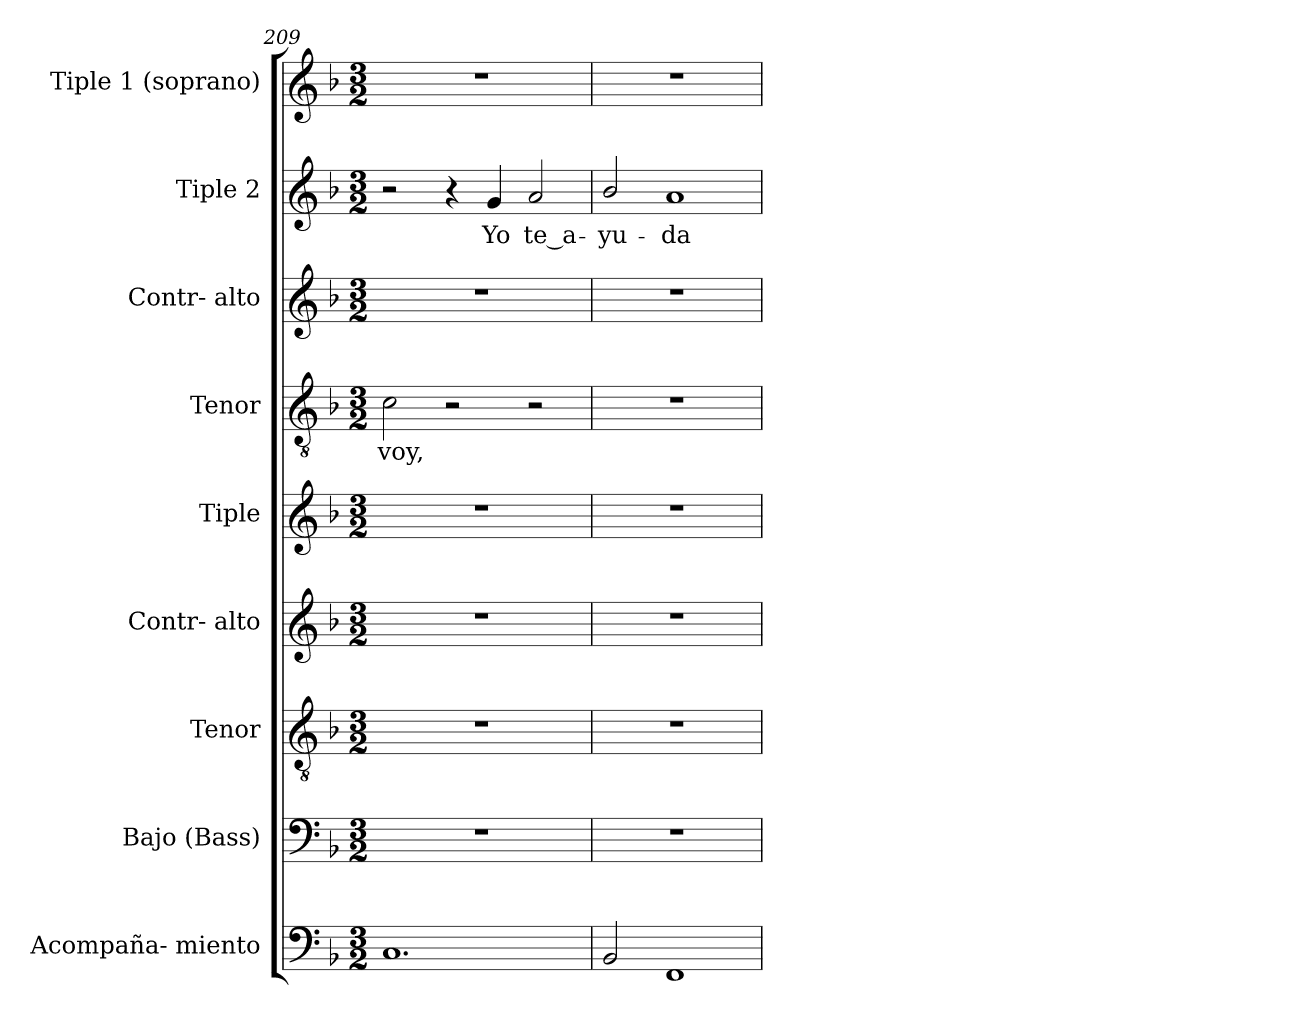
**kern	**kern	**kern	**kern	**kern	**kern	**text	**kern	**kern	**text	**kern
*part9	*part8	*part7	*part6	*part5	*part4	*part4	*part3	*part2	*part2	*part1
*staff9	*staff8	*staff7	*staff6	*staff5	*staff4	*staff4	*staff3	*staff2	*staff2	*staff1
*I"Acompaña- miento	*I"Bajo (Bass)	*I"Tenor	*I"Contr- alto	*I"Tiple	*I"Tenor	*	*I"Contr- alto	*I"Tiple 2	*	*I"Tiple 1 (soprano)
*	*I'B.	*I'T.	*I'A.	*	*I'T.	*	*I'A.	*	*	*I'S.
!!LO:LB:g=z
*clefF4	*clefF4	*clefGv2	*clefG2	*clefG2	*clefGv2	*	*clefG2	*clefG2	*	*clefG2
*	*	*ITrd7c12	*	*	*ITrd7c12	*	*	*	*	*
*k[b-]	*k[b-]	*k[b-]	*k[b-]	*k[b-]	*k[b-]	*	*k[b-]	*k[b-]	*	*k[b-]
*F:	*F:	*F:	*F:	*F:	*F:	*	*F:	*F:	*	*F:
*M3/2	*M3/2	*M3/2	*M3/2	*M3/2	*M3/2	*	*M3/2	*M3/2	*	*M3/2
=209	=209	=209	=209	=209	=209	=209	=209	=209	=209	=209
!	!LO:N:vis=1	!LO:N:vis=1	!LO:N:vis=1	!LO:N:vis=1	!	!	!	!	!	!
!	!	!	!	!	!	!LO:LY:b:color=#000000	!LO:N:vis=1	!	!	!LO:N:vis=1
1.Ci	1.r	1.r	1.r	1.r	2Ci\	voy,	1.r	2r	.	1.r
.	.	.	.	.	2r	.	.	4r	.	.
!	!	!	!	!	!	!	!	!	!LO:LY:b:color=#000000	!
.	.	.	.	.	.	.	.	4gi/	Yo	.
!	!	!	!	!	!	!	!	!	!LO:LY:b:color=#000000	!
.	.	.	.	.	2r	.	.	2ai/	te_a-	.
=210	=210	=210	=210	=210	=210	=210	=210	=210	=210	=210
!	!LO:N:vis=1	!LO:N:vis=1	!LO:N:vis=1	!LO:N:vis=1	!LO:N:vis=1	!	!LO:N:vis=1	!	!	!
!	!	!	!	!	!	!	!	!	!LO:LY:b:color=#000000	!LO:N:vis=1
2BB-i/	1.r	1.r	1.r	1.r	1.r	.	1.r	2b-i/	-yu-	1.r
!	!	!	!	!	!	!	!	!	!LO:LY:b:color=#000000	!
1FFi	.	.	.	.	.	.	.	1ai	-da-	.
=	=	=	=	=	=	=	=	=	=	=
*-	*-	*-	*-	*-	*-	*-	*-	*-	*-	*-
